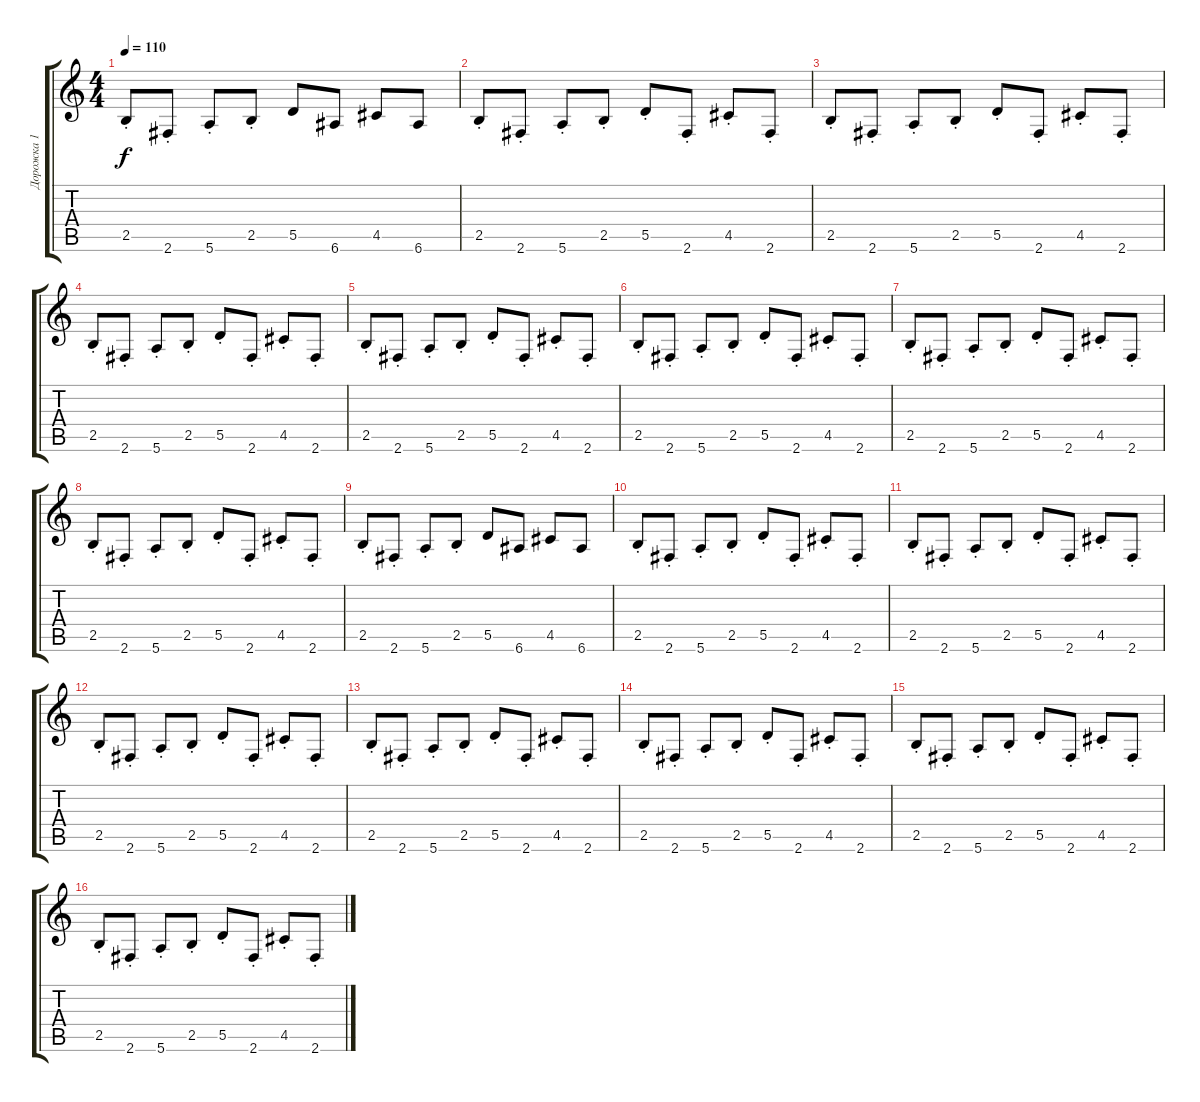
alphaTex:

\track ("Дорожка 1" "Дорожка 1") {instrument acousticguitarsteel}
\staff {score tabs}
\tuning (E4 B3 G3 D3 A2 E2) {hide}
\ts (4 4)
\tempo 110
\clef g2
\ks c
2.5{st}.8{dy f} 2.6{st}.8 5.6{st}.8 2.5{st}.8 5.5.8 6.6.8 4.5.8 6.6.8 |
2.5{st}.8{volume 12} 2.6{st}.8 5.6{st}.8 2.5{st}.8 5.5{st}.8 2.6{st}.8 4.5{st}.8 2.6{st}.8 |
2.5{st}.8 2.6{st}.8 5.6{st}.8 2.5{st}.8 5.5{st}.8 2.6{st}.8 4.5{st}.8 2.6{st}.8 |
2.5{st}.8 2.6{st}.8 5.6{st}.8 2.5{st}.8 5.5{st}.8 2.6{st}.8 4.5{st}.8 2.6{st}.8 |
2.5{st}.8 2.6{st}.8 5.6{st}.8 2.5{st}.8 5.5{st}.8 2.6{st}.8 4.5{st}.8 2.6{st}.8 |
2.5{st}.8 2.6{st}.8 5.6{st}.8 2.5{st}.8 5.5{st}.8 2.6{st}.8 4.5{st}.8 2.6{st}.8 |
2.5{st}.8 2.6{st}.8 5.6{st}.8 2.5{st}.8 5.5{st}.8 2.6{st}.8 4.5{st}.8 2.6{st}.8 |
2.5{st}.8 2.6{st}.8 5.6{st}.8 2.5{st}.8 5.5{st}.8 2.6{st}.8 4.5{st}.8 2.6{st}.8 |
2.5{st}.8 2.6{st}.8 5.6{st}.8 2.5{st}.8 5.5.8 6.6.8 4.5.8 6.6.8 |
2.5{st}.8{volume 12} 2.6{st}.8 5.6{st}.8 2.5{st}.8 5.5{st}.8 2.6{st}.8 4.5{st}.8 2.6{st}.8 |
2.5{st}.8 2.6{st}.8 5.6{st}.8 2.5{st}.8 5.5{st}.8 2.6{st}.8 4.5{st}.8 2.6{st}.8 |
2.5{st}.8 2.6{st}.8 5.6{st}.8 2.5{st}.8 5.5{st}.8 2.6{st}.8 4.5{st}.8 2.6{st}.8 |
2.5{st}.8 2.6{st}.8 5.6{st}.8 2.5{st}.8 5.5{st}.8 2.6{st}.8 4.5{st}.8 2.6{st}.8 |
2.5{st}.8 2.6{st}.8 5.6{st}.8 2.5{st}.8 5.5{st}.8 2.6{st}.8 4.5{st}.8 2.6{st}.8 |
2.5{st}.8 2.6{st}.8 5.6{st}.8 2.5{st}.8 5.5{st}.8 2.6{st}.8 4.5{st}.8 2.6{st}.8 |
2.5{st}.8 2.6{st}.8 5.6{st}.8 2.5{st}.8 5.5{st}.8 2.6{st}.8 4.5{st}.8 2.6{st}.8
